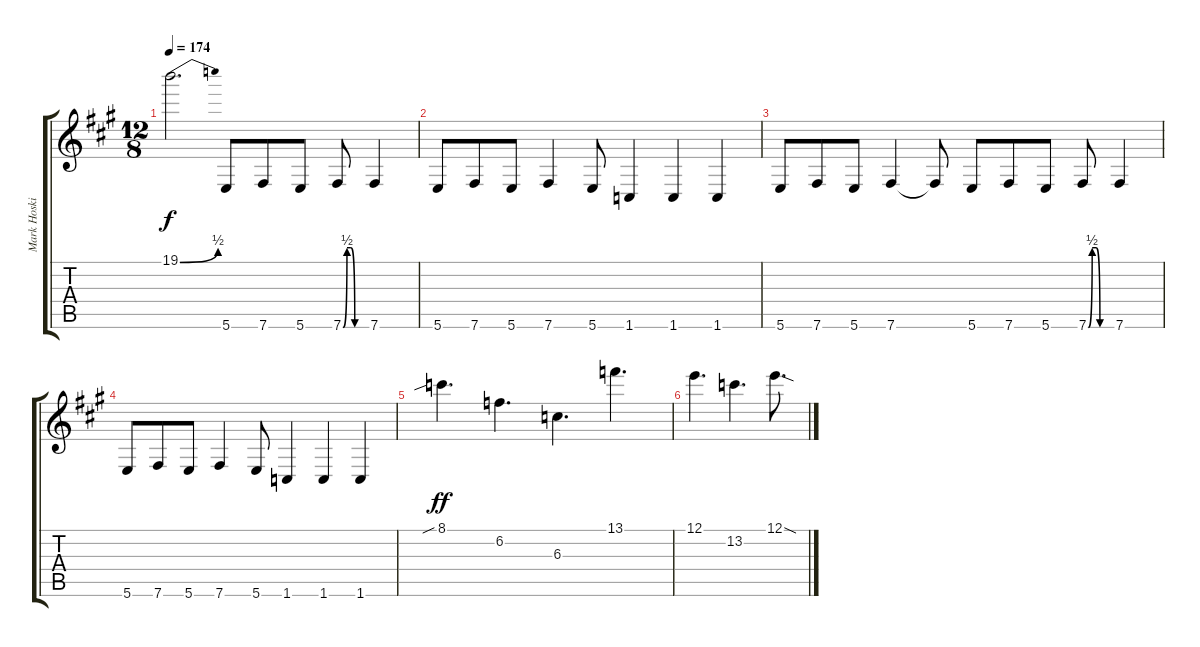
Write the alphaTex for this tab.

\track ("Mark Hosking (Alt. Karn. Tun.)" "Mark Hoski") {instrument overdrivenguitar}
\staff {score tabs}
\tuning (E4 B3 Gb3 B2 Gb2 B1) {hide}
\ts (12 8)
\tempo 174
\clef g2
\ks a
19.1{be (bend 0 0 60 2) t}.2{d dy f} 5.6.8 7.6.8 5.6.8 7.6{be (custom 0 0 10 2 20 2 30 0 60 0)}.8 7.6.4 |
5.6.8 7.6.8 5.6.8 7.6.4 5.6.8 1.6.4 1.6.4 1.6.4 |
5.6.8 7.6.8 5.6.8 7.6.4 7.6{t}.8 5.6.8 7.6.8 5.6.8 7.6{be (custom 0 0 10 2 20 2 30 0 60 0)}.8 7.6.4 |
5.6.8 7.6.8 5.6.8 7.6.4 5.6.8 1.6.4 1.6.4 1.6.4 |
8.1{sib}.4{d dy ff} 6.2.4{d} 6.3.4{d} 13.1.4{d} |
12.1.4{d} 13.2.4{d} 12.1{sod}.8{d}
